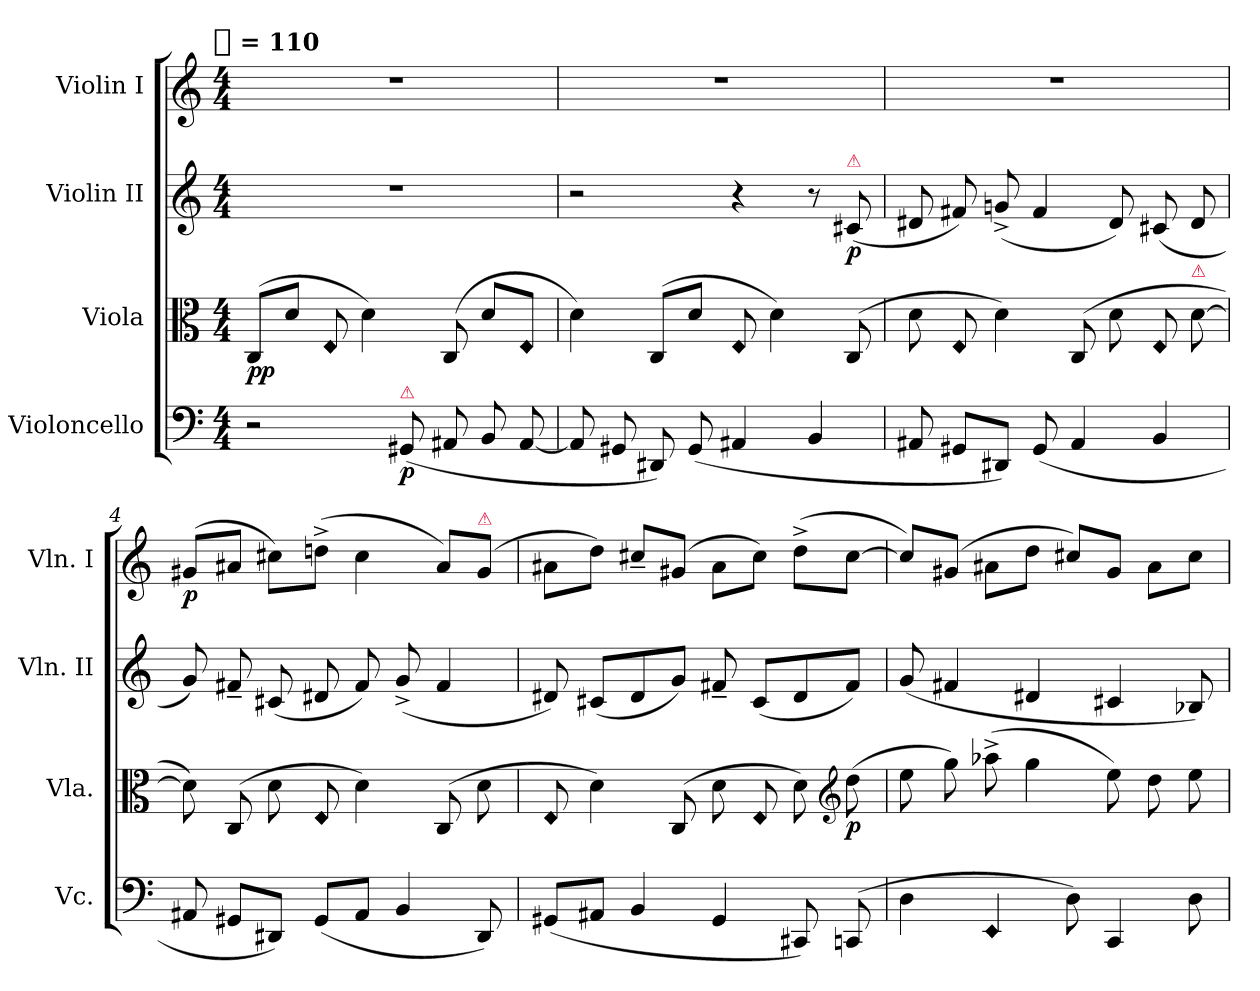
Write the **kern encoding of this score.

**kern	**dynam	**kern	**dynam	**kern	**dynam	**kern	**dynam
*part4	*part4	*part3	*part3	*part2	*part2	*part1	*part1
*staff4	*staff4	*staff3	*staff3	*staff2	*staff2	*staff1	*staff1
*I"Violoncello	*	*I"Viola	*	*I"Violin II	*	*I"Violin I	*
*I'Vc.	*	*I'Vla.	*	*I'Vln. II	*	*I'Vln. I	*
*clefF4	*	*clefC3	*	*clefG2	*	*clefG2	*
*k[]	*	*k[]	*	*k[]	*	*k[]	*
!!LO:TX:omd:t=[quarter] = 110
*M4/4	*	*M4/4	*	*M4/4	*	*M4/4	*
*MM110	*	*MM110	*	*MM110	*	*MM110	*
=1	=1	=1	=1	=1	=1	=1	=1
2r	.	(<8CL	pp	1r	.	1r	.
.	.	8dJ	.	.	.	.	.
!	!	!LO:N:head=diamond	!	!	!	!	!
.	.	8E/	.	.	.	.	.
.	.	4d)	.	.	.	.	.
!LO:TX:a:color=crimson:t=⚠	!	!	!	!	!	!	!
(8GG#X	p	.	.	.	.	.	.
8AA#X	.	(>8C	.	.	.	.	.
8BB	.	8dL	.	.	.	.	.
!	!	!LO:N:head=diamond	!	!	!	!	!
[8AA#	.	8EJ	.	.	.	.	.
=2	=2	=2	=2	=2	=2	=2	=2
8AA#]	.	4d)	.	2r	.	1r	.
8GG#X	.	.	.	.	.	.	.
8DD#X)	.	(8CL	.	.	.	.	.
(8GG#	.	8dJ	.	.	.	.	.
!	!	!LO:N:head=diamond	!	!	!	!	!
4AA#X	.	8E	.	4r	.	.	.
.	.	4d)	.	.	.	.	.
4BB	.	.	.	8r	.	.	.
!	!	!	!	!LO:TX:a:color=crimson:t=⚠	!	!	!
.	.	(>8C	.	(8c#X	p	.	.
=3	=3	=3	=3	=3	=3	=3	=3
8AA#X	.	8d	.	8d#X	.	1r	.
!	!	!LO:N:head=diamond	!	!	!	!	!
8GG#XL	.	8E	.	8f#X)	.	.	.
8DD#XJ)	.	4d)	.	(8gn^	.	.	.
(8GG#	.	.	.	4f#	.	.	.
4AA#	.	(8C	.	.	.	.	.
.	.	8d	.	8d#)	.	.	.
!	!	!LO:N:head=diamond	!	!	!	!	!
4BB	.	8E	.	(8c#X	.	.	.
!	!	!LO:TX:a:color=crimson:t=⚠	!	!	!	!	!
.	.	[8d	.	8d#	.	.	.
=4	=4	=4	=4	=4	=4	=4	=4
8AA#X	.	8d])	.	8g)	.	(<8g#X/L	p
8GG#XL	.	(>8C	.	8f#X~	.	8a#X/J	.
8DD#XJ)	.	8d	.	(8c#X	.	8cc#X\L)	.
!	!	!LO:N:head=diamond	!	!	!	!	!
(8GG#L	.	8E	.	8d#X	.	(8ddn^\J	.
8AA#J	.	4d)	.	8f#)	.	4cc#	.
4BB	.	.	.	(8g^	.	.	.
.	.	(>8C	.	4f#	.	8a#/L)	.
!	!	!	!	!	!	!LO:TX:a:color=crimson:t=⚠	!
8DD#)	.	8d	.	.	.	(8g#/J	.
=5	=5	=5	=5	=5	=5	=5	=5
!	!	!LO:N:head=diamond	!	!	!	!	!
(8GG#XL	.	8E	.	8d#X)	.	8a#X\L	.
8AA#XJ	.	4d)	.	(8c#XL	.	8dd\J)	.
4BB	.	.	.	8d#	.	8cc#X~/L	.
.	.	(>8C	.	8gJ)	.	(<8g#X/J	.
4GG#	.	8d	.	8f#X~	.	8a#\L	.
!	!	!LO:N:head=diamond	!	!	!	!	!
.	.	8E	.	(8c#L	.	8cc#\J)	.
8CC#X)	.	8d)	.	8d#	.	(8dd^\L	.
*	*	*clefG2	*	*	*	*	*
(>8CCn	.	(8dd	p	8f#J)	.	[8cc#\J	.
=6	=6	=6	=6	=6	=6	=6	=6
4D	.	8ee	.	(8g	.	8cc#/L])	.
.	.	8gg)	.	4f#X	.	(8g#X/J	.
!LO:N:n=1:head=diamond	!	!	!	!	!	!	!
4EE/	.	(8aa-X^	.	.	.	8a#X\L	.
.	.	4gg	.	4d#X	.	8dd\J	.
8D)	.	.	.	.	.	8cc#X/L)	.
4CC	.	8ee)	.	4c#X	.	8g#/J	.
.	.	8dd	.	.	.	8a#\L	.
8D	.	8ee	.	8B-X)	.	8cc#\J	.
=	=	=	=	=	=	=	=
*-	*-	*-	*-	*-	*-	*-	*-
